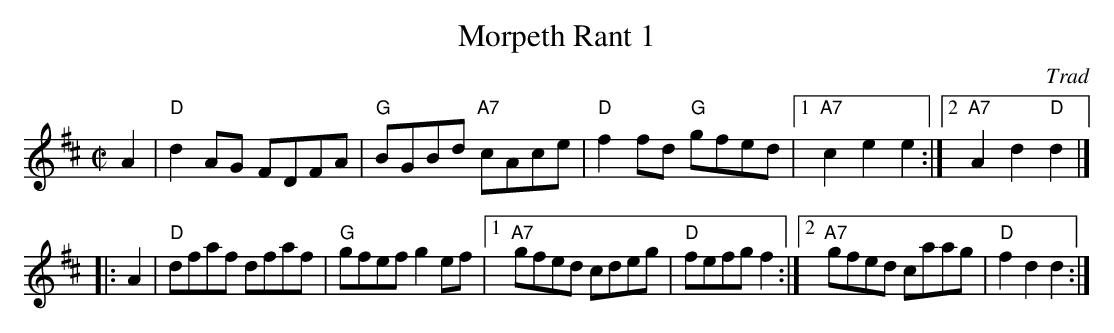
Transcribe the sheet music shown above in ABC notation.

X:1
T: Morpeth Rant 1
O: Trad
M: C|
L: 1/8
K: D
   A2 | "D"d2AG FDFA | "G"BGBd "A7"cAce | "D"f2fd "G"gfed |1 "A7"c2e2 e2 :|2 "A7"A2d2 "D"d2 |]
|: A2 | "D"dfaf dfaf | "G"gfef g2ef |1 "A7"gfed cdeg | "D"fefg f2 :|2 "A7"gfed caag | "D"f2d2 d2 :|
